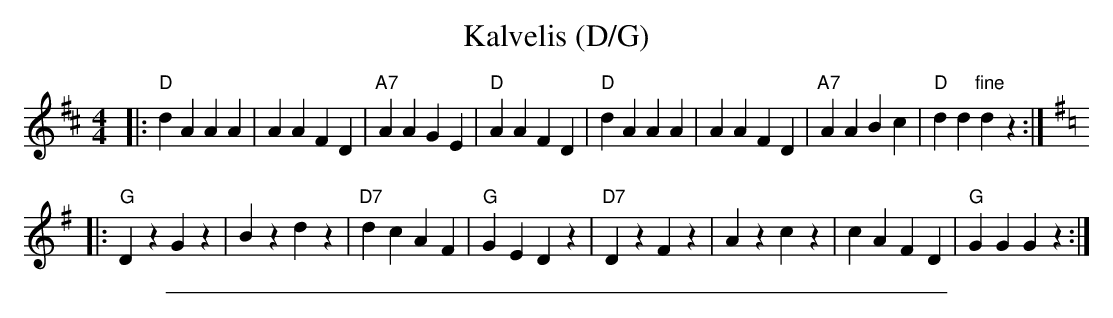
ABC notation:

X:1
T: Kalvelis (D/G)
M: 4/4
L: 1/4
K: D
|: "D"dA AA | AA FD | "A7"AA GE | "D"AA FD \
|  "D"dA AA | AA FD | "A7"AA Bc | "D"dd "fine"dz :| [K:G]
|: "G"Dz Gz | Bz dz | "D7"dc AF | "G"GE Dz \
| "D7"Dz Fz | Az cz |     cA FD | "G"GG Gz :|
